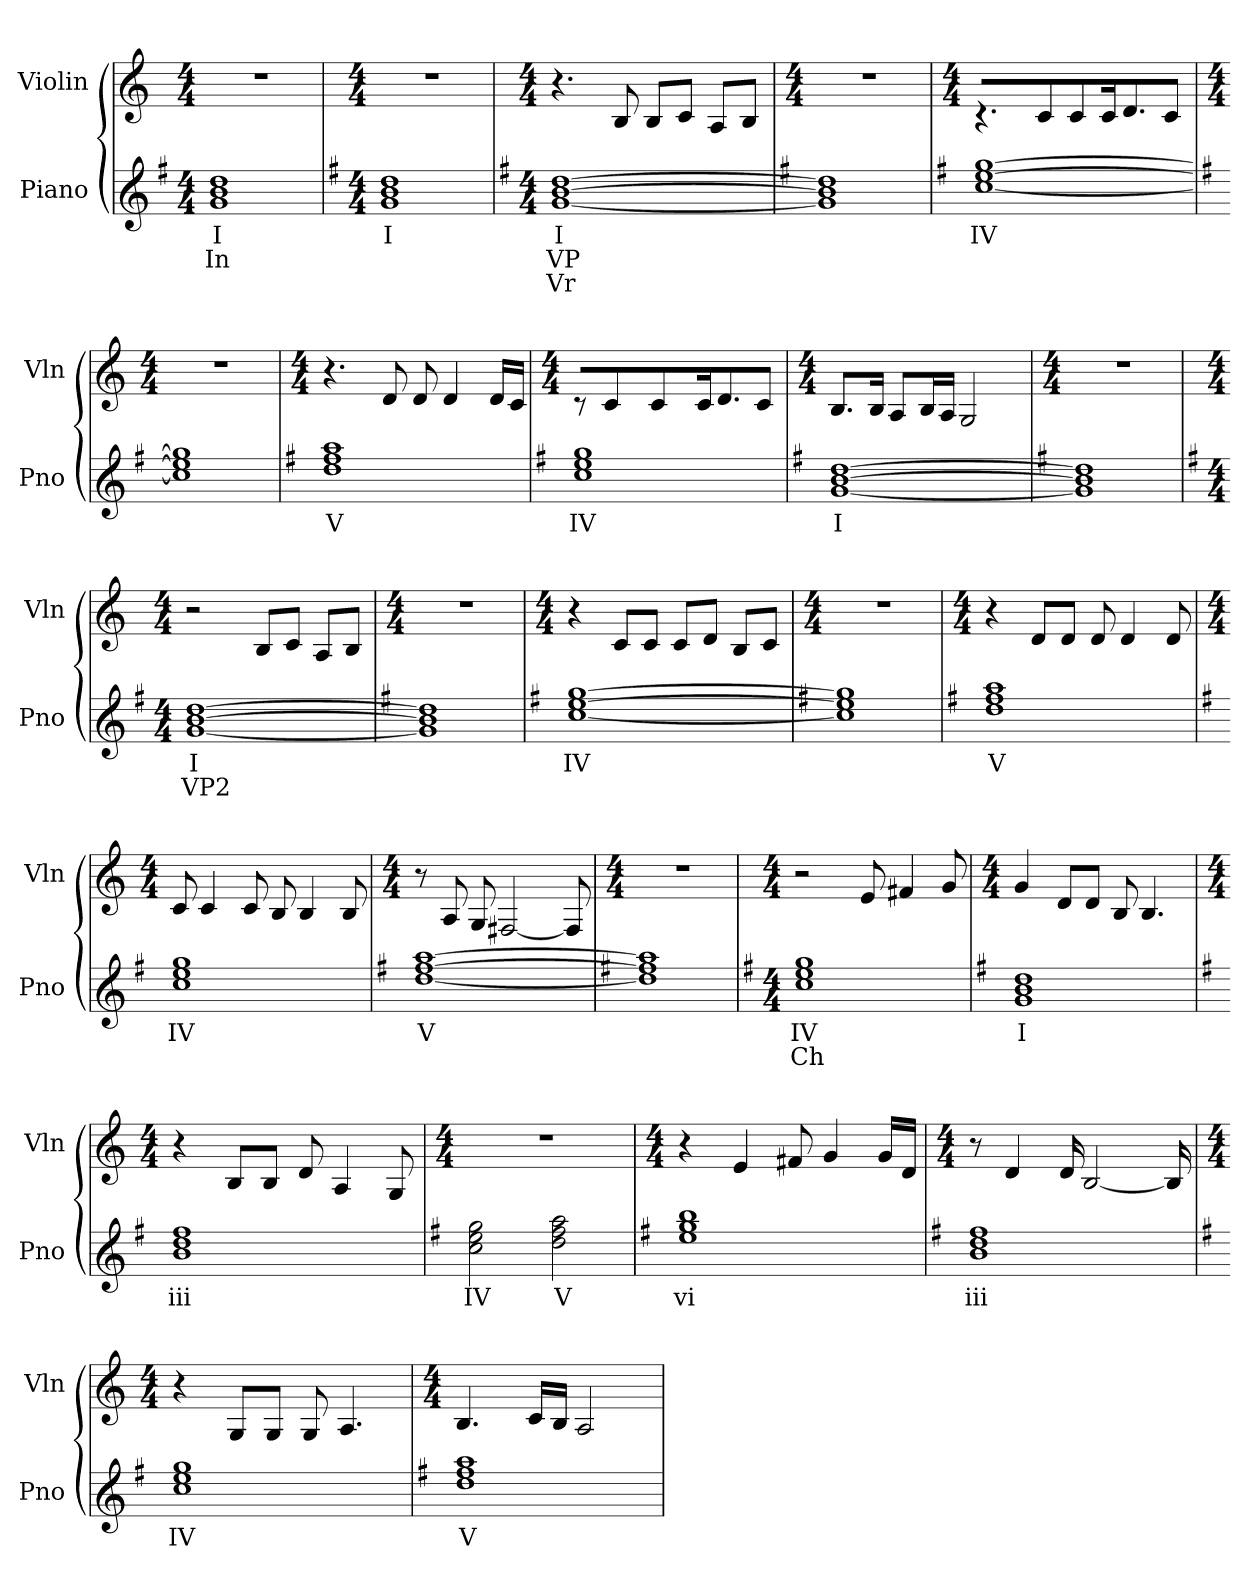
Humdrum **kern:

**kern	**text	**text	**text	**kern
*part2	*part2	*part2	*part2	*part1
*staff2	*staff2	*staff2	*staff2	*staff1
*I"Piano	*	*	*	*I"Violin
*I'Pno	*	*	*	*I'Vln
*k[f#]	*	*	*	*
*G:	*	*	*	*
*M4/4	*	*	*	*M4/4
=	=	=	=	=
1g 1b 1dd	I	In	.	1r
=	=	=	=	=
*k[f#]	*	*	*	*
*G:	*	*	*	*
*M4/4	*	*	*	*M4/4
1g 1b 1dd	I	.	.	1r
=	=	=	=	=
*k[f#]	*	*	*	*
*G:	*	*	*	*
*M4/4	*	*	*	*M4/4
[1g [1b [1dd	I	VP	Vr	4.r
.	.	.	.	8B
.	.	.	.	8BL
.	.	.	.	8cJ
.	.	.	.	8AL
.	.	.	.	8BJ
=	=	=	=	=
*k[f#]	*	*	*	*
*G:	*	*	*	*
*	*	*	*	*M4/4
1g] 1b] 1dd]	.	.	.	1r
=	=	=	=	=
*k[f#]	*	*	*	*
*G:	*	*	*	*
*	*	*	*	*M4/4
[1cc [1ee [1gg	IV	.	.	4.r
.	.	.	.	8c
.	.	.	.	8cL
.	.	.	.	16cK
.	.	.	.	8.dJ
.	.	.	.	8cJ
=	=	=	=	=
*k[f#]	*	*	*	*
*G:	*	*	*	*
*	*	*	*	*M4/4
1cc] 1ee] 1gg]	.	.	.	1r
=	=	=	=	=
*k[f#]	*	*	*	*
*G:	*	*	*	*
*	*	*	*	*M4/4
1dd 1ff# 1aa	V	.	.	4.r
.	.	.	.	8d
.	.	.	.	8d
.	.	.	.	4d
.	.	.	.	16dLL
.	.	.	.	16cJJ
=	=	=	=	=
*k[f#]	*	*	*	*
*G:	*	*	*	*
*	*	*	*	*M4/4
1cc 1ee 1gg	IV	.	.	8r
.	.	.	.	4c
.	.	.	.	4c
.	.	.	.	16cKL
.	.	.	.	8.dJ
.	.	.	.	8cJ
=	=	=	=	=
*k[f#]	*	*	*	*
*G:	*	*	*	*
*	*	*	*	*M4/4
[1g [1b [1dd	I	.	.	8.BL
.	.	.	.	16BJk
.	.	.	.	8AL
.	.	.	.	16BL
.	.	.	.	16AJJ
.	.	.	.	2G
=	=	=	=	=
*k[f#]	*	*	*	*
*G:	*	*	*	*
*	*	*	*	*M4/4
1g] 1b] 1dd]	.	.	.	1r
=	=	=	=	=
*k[f#]	*	*	*	*
*G:	*	*	*	*
*M4/4	*	*	*	*M4/4
[1g [1b [1dd	I	VP2	.	2r
.	.	.	.	8BL
.	.	.	.	8cJ
.	.	.	.	8AL
.	.	.	.	8BJ
=	=	=	=	=
*k[f#]	*	*	*	*
*G:	*	*	*	*
*	*	*	*	*M4/4
1g] 1b] 1dd]	.	.	.	1r
=	=	=	=	=
*k[f#]	*	*	*	*
*G:	*	*	*	*
*	*	*	*	*M4/4
[1cc [1ee [1gg	IV	.	.	4r
.	.	.	.	8cL
.	.	.	.	8cJ
.	.	.	.	8cL
.	.	.	.	8dJ
.	.	.	.	8BL
.	.	.	.	8cJ
=	=	=	=	=
*k[f#]	*	*	*	*
*G:	*	*	*	*
*	*	*	*	*M4/4
1cc] 1ee] 1gg]	.	.	.	1r
=	=	=	=	=
*k[f#]	*	*	*	*
*G:	*	*	*	*
*	*	*	*	*M4/4
1dd 1ff# 1aa	V	.	.	4r
.	.	.	.	8dL
.	.	.	.	8dJ
.	.	.	.	8d
.	.	.	.	4d
.	.	.	.	8d
=	=	=	=	=
*k[f#]	*	*	*	*
*G:	*	*	*	*
*	*	*	*	*M4/4
1cc 1ee 1gg	IV	.	.	8c
.	.	.	.	4c
.	.	.	.	8c
.	.	.	.	8B
.	.	.	.	4B
.	.	.	.	8B
=	=	=	=	=
*k[f#]	*	*	*	*
*G:	*	*	*	*
*	*	*	*	*M4/4
[1dd [1ff# [1aa	V	.	.	8r
.	.	.	.	8A
.	.	.	.	8G
.	.	.	.	[2F#X
.	.	.	.	8F#]
=	=	=	=	=
*k[f#]	*	*	*	*
*G:	*	*	*	*
*	*	*	*	*M4/4
1dd] 1ff#] 1aa]	.	.	.	1r
=	=	=	=	=
*k[f#]	*	*	*	*
*G:	*	*	*	*
*M4/4	*	*	*	*M4/4
1cc 1ee 1gg	IV	Ch	.	2r
.	.	.	.	8e
.	.	.	.	4f#X
.	.	.	.	8g
=	=	=	=	=
*k[f#]	*	*	*	*
*G:	*	*	*	*
*	*	*	*	*M4/4
1g 1b 1dd	I	.	.	4g
.	.	.	.	8dL
.	.	.	.	8dJ
.	.	.	.	8B
.	.	.	.	4.B
=	=	=	=	=
*k[f#]	*	*	*	*
*G:	*	*	*	*
*	*	*	*	*M4/4
1b 1dd 1ff#	iii	.	.	4r
.	.	.	.	8BL
.	.	.	.	8BJ
.	.	.	.	8d
.	.	.	.	4A
.	.	.	.	8G
=	=	=	=	=
*k[f#]	*	*	*	*
*G:	*	*	*	*
*	*	*	*	*M4/4
2cc 2ee 2gg	IV	.	.	1r
2dd 2ff# 2aa	V	.	.	.
=	=	=	=	=
*k[f#]	*	*	*	*
*G:	*	*	*	*
*	*	*	*	*M4/4
1ee 1gg 1bb	vi	.	.	4r
.	.	.	.	4e
.	.	.	.	8f#X
.	.	.	.	4g
.	.	.	.	16gLL
.	.	.	.	16dJJ
=	=	=	=	=
*k[f#]	*	*	*	*
*G:	*	*	*	*
*	*	*	*	*M4/4
1b 1dd 1ff#	iii	.	.	8r
.	.	.	.	4d
.	.	.	.	16d
.	.	.	.	[2B
.	.	.	.	16B]
=	=	=	=	=
*k[f#]	*	*	*	*
*G:	*	*	*	*
*	*	*	*	*M4/4
1cc 1ee 1gg	IV	.	.	4r
.	.	.	.	8GL
.	.	.	.	8GJ
.	.	.	.	8G
.	.	.	.	4.A
=	=	=	=	=
*k[f#]	*	*	*	*
*G:	*	*	*	*
*	*	*	*	*M4/4
1dd 1ff# 1aa	V	.	.	4.B
.	.	.	.	16cLL
.	.	.	.	16BJJ
.	.	.	.	2A
=	=	=	=	=
*-	*-	*-	*-	*-
